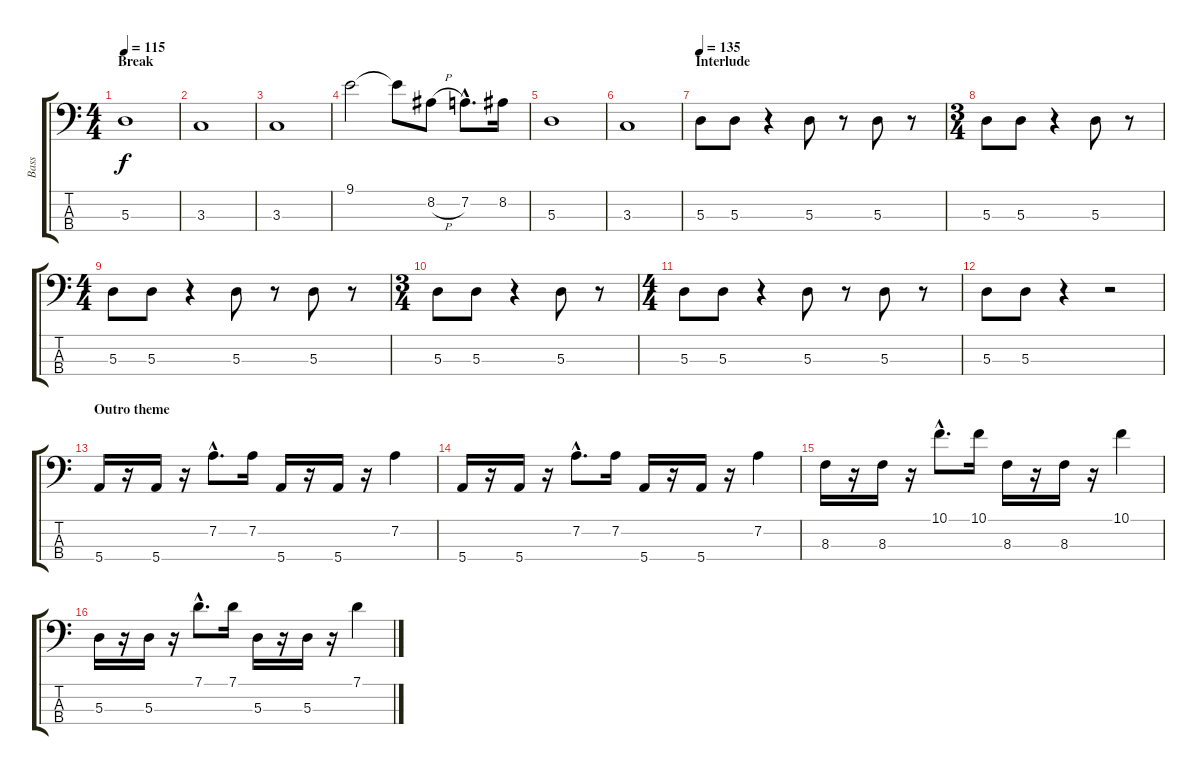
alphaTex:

\track ("Bass" "Bass") {instrument electricbassfinger}
\staff {score tabs}
\tuning (G2 D2 A1 E1) {hide}
\ts (4 4)
\section ("" "Break")
\tempo 115
\clef f4
\ks c
5.3.1{dy f} |
3.3.1 |
3.3.1 |
9.1.2 9.1{t}.8 8.2{h}.8 7.2{hac}.8{d} 8.2.16 |
5.3.1 |
3.3.1 |
\section ("" "Interlude")
\tempo 135
5.3.8 5.3.8 r.4 5.3.8 r.8 5.3.8 r.8 |
\ts (3 4)
5.3.8 5.3.8 r.4 5.3.8 r.8 |
\ts (4 4)
5.3.8 5.3.8 r.4 5.3.8 r.8 5.3.8 r.8 |
\ts (3 4)
5.3.8 5.3.8 r.4 5.3.8 r.8 |
\ts (4 4)
5.3.8 5.3.8 r.4 5.3.8 r.8 5.3.8 r.8 |
5.3.8 5.3.8 r.4 r.2 |
\section ("" "Outro theme")
5.4.16 r.16 5.4.16 r.16 7.2{hac}.8{d} 7.2.16 5.4.16 r.16 5.4.16 r.16 7.2.4 |
5.4.16 r.16 5.4.16 r.16 7.2{hac}.8{d} 7.2.16 5.4.16 r.16 5.4.16 r.16 7.2.4 |
8.3.16 r.16 8.3.16 r.16 10.1{hac}.8{d} 10.1.16 8.3.16 r.16 8.3.16 r.16 10.1.4 |
5.3.16 r.16 5.3.16 r.16 7.1{hac}.8{d} 7.1.16 5.3.16 r.16 5.3.16 r.16 7.1.4
